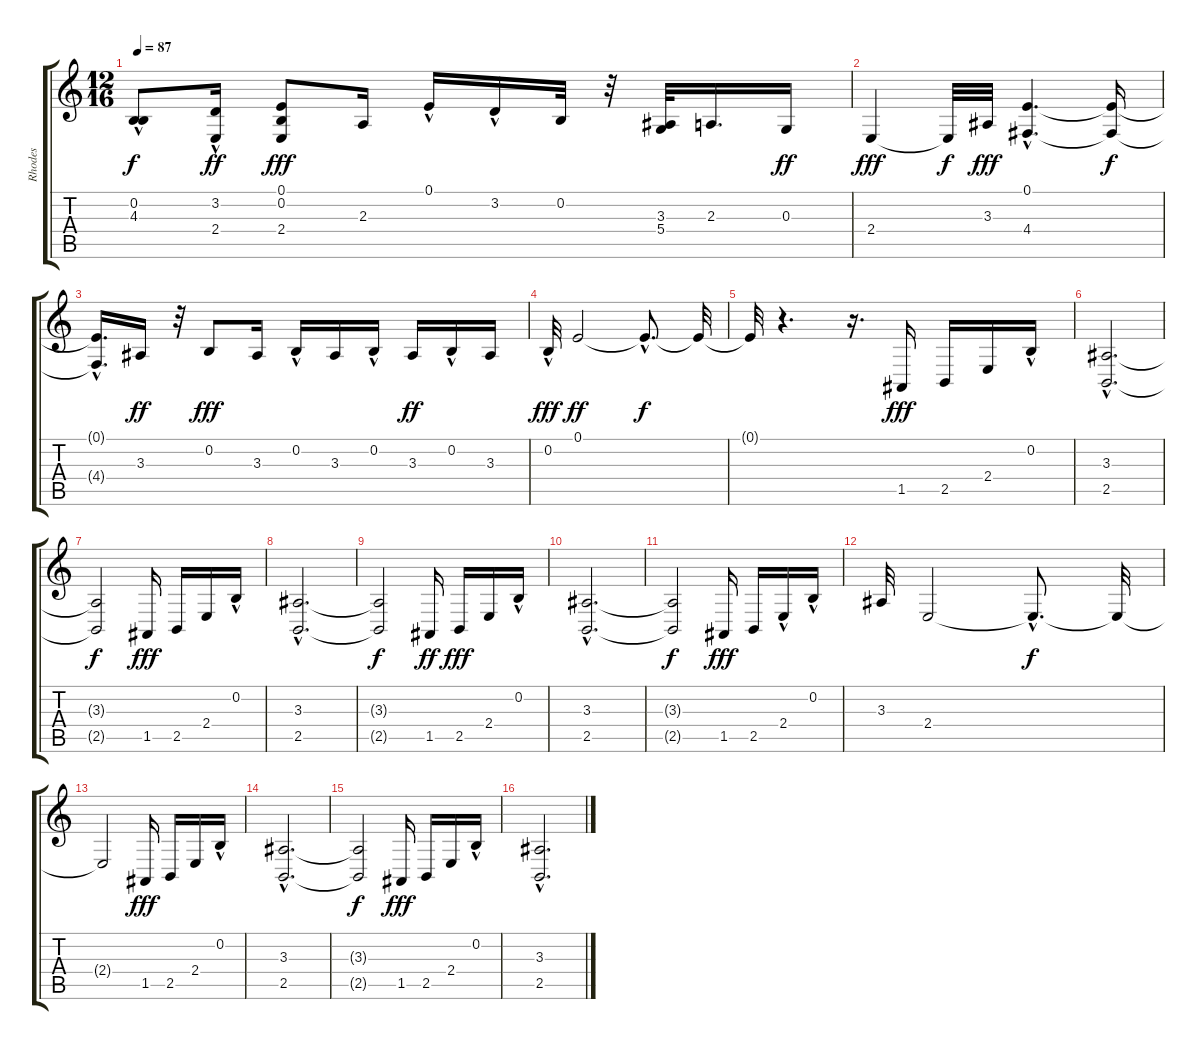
\track ("Rhodes" "Rhodes") {instrument electricpiano1}
\staff {score tabs}
\tuning (E4 B3 G3 D3 A2 E2) {hide}
\ts (12 16)
\tempo 87
\clef g2
\ks c
(0.2{t} 4.3{hac t}).8{dy f} (3.2 2.4{hac}).16{dy ff balance 4} (0.1 0.2 2.4).8{dy fff balance 14} 2.3.16{balance 15} 0.1{hac}.16{balance 0} 3.2{hac}.16{balance 14} 0.2.32{balance 3} r.32 (3.3 5.4).32{balance 16} 2.3.16{d balance 10} 0.3.16{dy ff balance 13} |
2.4.4{dy fff balance 1} 2.4{t}.32{dy f} 3.3.32{dy fff balance 8} (0.1{hac} 4.4{hac}).4{d balance 16} (0.1{t} 4.4{t}).16{dy f} |
(0.1{t} 4.4{hac t}).16{d} 3.3.16{dy ff balance 10} r.32 0.2.8{dy fff balance 14} 3.3.16{balance 13} 0.2{hac}.16{balance 2} 3.3.16{balance 13} 0.2{hac}.16{balance 2} 3.3.16{dy ff balance 15} 0.2{hac}.16{balance 1} 3.3.16{balance 13} |
0.2{hac}.32{dy fff balance 1} 0.1.2{dy ff balance 6} 0.1{hac t}.8{d dy f} 0.1{t}.32 |
0.1{t}.32 r.4{d} r.16{d} 1.5.16{dy fff balance 0} 2.5.16{balance 16} 2.4.16{balance 0} 0.2{hac}.16{balance 15} |
(3.3{hac} 2.5{hac}).2{d balance 0} |
(3.3{t} 2.5{t}).2{dy f} 1.5.16{dy fff balance 0} 2.5.16{balance 16} 2.4.16{balance 0} 0.2{hac}.16{balance 15} |
(3.3{hac} 2.5{hac}).2{d balance 0} |
(3.3{t} 2.5{t}).2{dy f} 1.5.16{dy ff balance 0} 2.5.16{dy fff balance 15} 2.4.16{balance 1} 0.2{hac}.16{balance 13} |
(3.3{hac} 2.5{hac}).2{d balance 0} |
(3.3{t} 2.5{t}).2{dy f} 1.5.16{dy fff volume 14 balance 1} 2.5.16{volume 14 balance 15} 2.4{hac}.16{volume 14 balance 0} 0.2{hac}.16{volume 14 balance 14} |
3.3.32{volume 13 balance 2} 2.4.2{balance 4} 2.4{hac t}.8{d dy f} 2.4{t}.32 |
2.4{t}.2 1.5.16{dy fff volume 11 balance 0} 2.5.16{volume 10 balance 16} 2.4.16{volume 10 balance 0} 0.2{hac}.16{volume 10 balance 15} |
(3.3{hac} 2.5{hac}).2{d volume 10 balance 0} |
(3.3{t} 2.5{t}).2{dy f} 1.5.16{dy fff volume 7 balance 0} 2.5.16{volume 7 balance 16} 2.4.16{volume 7 balance 0} 0.2{hac}.16{volume 7 balance 15} |
(3.3{hac} 2.5{hac}).2{d volume 7 balance 0}
